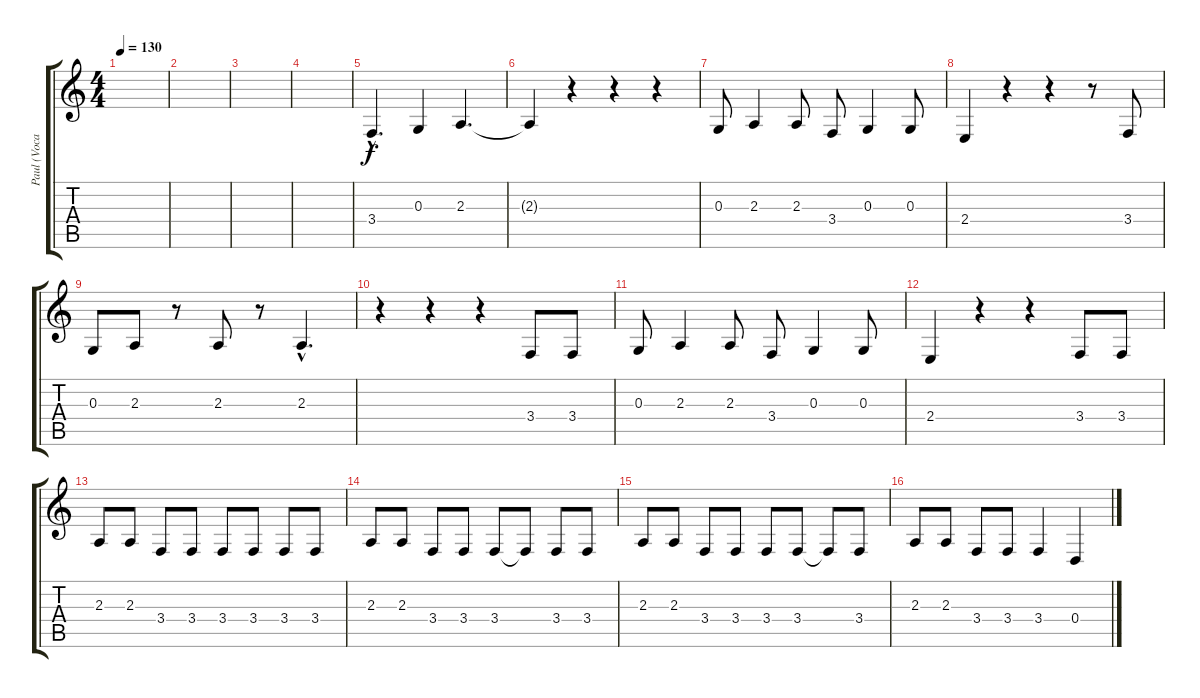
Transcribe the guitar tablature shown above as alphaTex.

\track ("Paul (Vocals)" "Paul (Voca") {instrument tenorsax}
\staff {score tabs}
\tuning (E4 B3 G3 D3 A2 E2) {hide}
\ts (4 4)
\tempo 130
\clef g2
\ks c
|
|
|
|
3.4{hac}.4{d} 0.3.4 2.3.4{d} |
2.3{t}.4 r.4 r.4 r.4 |
0.3.8 2.3.4 2.3.8 3.4.8 0.3.4 0.3.8 |
2.4.4 r.4 r.4 r.8 3.4.8 |
0.3.8 2.3.8 r.8 2.3.8 r.8 2.3{hac}.4{d} |
r.4 r.4 r.4 3.4.8 3.4.8 |
0.3.8 2.3.4 2.3.8 3.4.8 0.3.4 0.3.8 |
2.4.4 r.4 r.4 3.4.8 3.4.8 |
2.3.8 2.3.8 3.4.8 3.4.8 3.4.8 3.4.8 3.4.8 3.4.8 |
2.3.8 2.3.8 3.4.8 3.4.8 3.4.8 3.4{t}.8 3.4.8 3.4.8 |
2.3.8 2.3.8 3.4.8 3.4.8 3.4.8 3.4.8 3.4{t}.8 3.4.8 |
2.3.8 2.3.8 3.4.8 3.4.8 3.4.4 0.4.4
